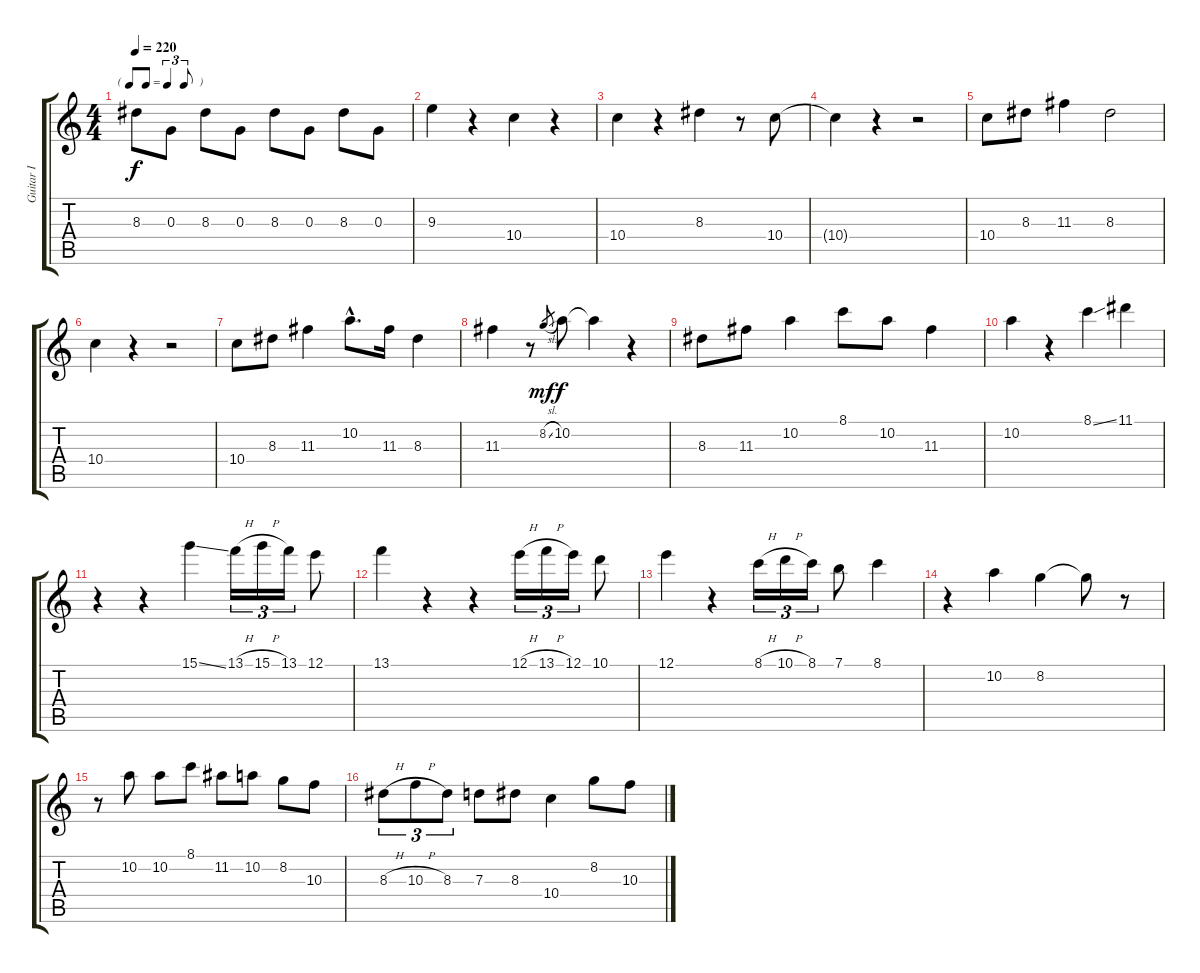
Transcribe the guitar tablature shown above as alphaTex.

\track ("Guitar I" "Guitar I") {instrument acousticguitarsteel}
\staff {score tabs}
\tuning (E4 B3 G3 D3 A2 E2) {hide}
\ts (4 4)
\tf triplet8th
\tempo 220
\clef g2
\ks c
8.3.8{dy f} 0.3.8 8.3.8 0.3.8 8.3.8 0.3.8 8.3.8 0.3.8 |
9.3.4 r.4 10.4.4 r.4 |
10.4.4 r.4 8.3.4 r.8 10.4.8 |
10.4{t}.4 r.4 r.2 |
10.4.8 8.3.8 11.3.4 8.3.2 |
10.4.4 r.4 r.2 |
10.4.8 8.3.8 11.3.4 10.2{hac}.8{d} 11.3.16 8.3.4 |
11.3.4 r.8 8.2{sl}.8{gr dy mf} 10.2.8{dy f} 10.2{t}.4 r.4 |
8.3.8 11.3.8 10.2.4 8.1.8 10.2.8 11.3.4 |
10.2.4 r.4 8.1{ss}.4 11.1.4 |
r.4 r.4 15.1{ss}.4 13.1{h}.16{tu (3 2)} 15.1{h}.16{tu (3 2)} 13.1.16{tu (3 2)} 12.1.8 |
13.1.4 r.4 r.4 12.1{h}.16{tu (3 2)} 13.1{h}.16{tu (3 2)} 12.1.16{tu (3 2)} 10.1.8 |
12.1.4 r.4 8.1{h}.16{tu (3 2)} 10.1{h}.16{tu (3 2)} 8.1.16{tu (3 2)} 7.1.8 8.1.4 |
r.4 10.2.4 8.2.4 8.2{t}.8 r.8 |
r.8 10.2.8 10.2.8 8.1.8 11.2.8 10.2.8 8.2.8 10.3.8 |
8.3{h}.8{tu (3 2)} 10.3{h}.8{tu (3 2)} 8.3.8{tu (3 2)} 7.3.8 8.3.8 10.4.4 8.2.8 10.3.8
